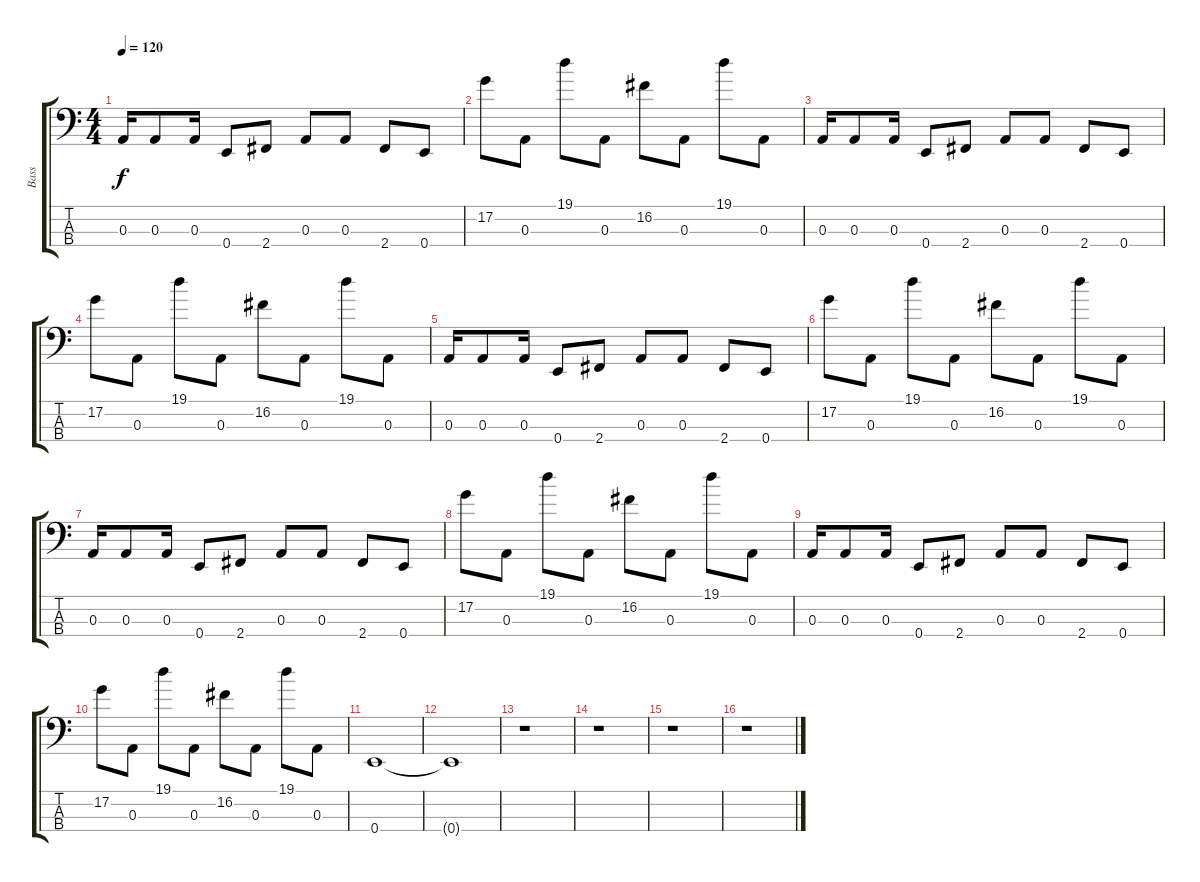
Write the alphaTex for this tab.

\track ("Bass" "Bass") {instrument electricbassfinger}
\staff {score tabs}
\tuning (G2 D2 A1 E1) {hide}
\ts (4 4)
\tempo 120
\clef f4
\ks c
0.3.16{dy f} 0.3.8 0.3.16 0.4.8 2.4.8 0.3.8 0.3.8 2.4.8 0.4.8 |
17.2.8 0.3.8 19.1.8 0.3.8 16.2.8 0.3.8 19.1.8 0.3.8 |
0.3.16 0.3.8 0.3.16 0.4.8 2.4.8 0.3.8 0.3.8 2.4.8 0.4.8 |
17.2.8 0.3.8 19.1.8 0.3.8 16.2.8 0.3.8 19.1.8 0.3.8 |
0.3.16 0.3.8 0.3.16 0.4.8 2.4.8 0.3.8 0.3.8 2.4.8 0.4.8 |
17.2.8 0.3.8 19.1.8 0.3.8 16.2.8 0.3.8 19.1.8 0.3.8 |
0.3.16 0.3.8 0.3.16 0.4.8 2.4.8 0.3.8 0.3.8 2.4.8 0.4.8 |
17.2.8 0.3.8 19.1.8 0.3.8 16.2.8 0.3.8 19.1.8 0.3.8 |
0.3.16 0.3.8 0.3.16 0.4.8 2.4.8 0.3.8 0.3.8 2.4.8 0.4.8 |
17.2.8 0.3.8 19.1.8 0.3.8 16.2.8 0.3.8 19.1.8 0.3.8 |
0.4.1 |
0.4{t}.1 |
r.1 |
r.1 |
r.1 |
r.1
